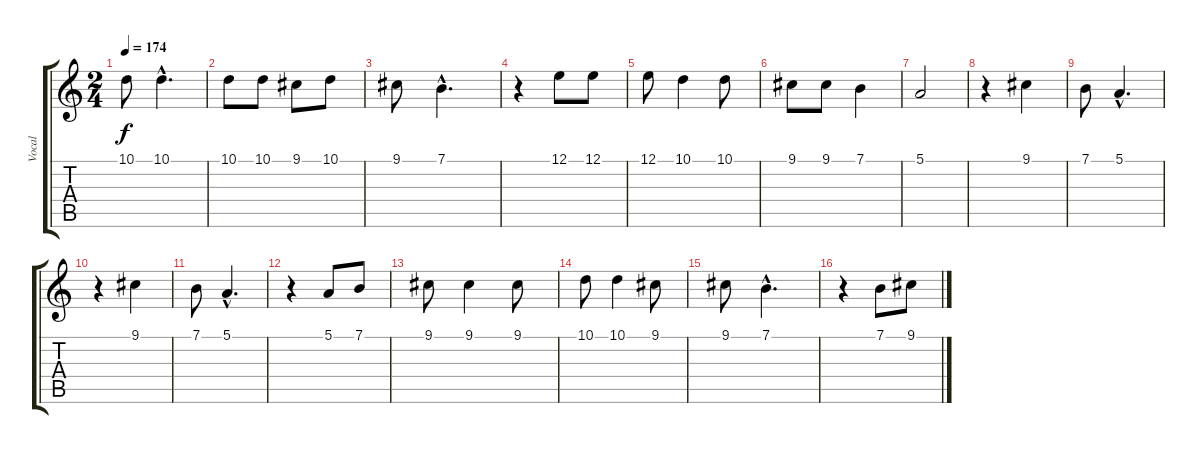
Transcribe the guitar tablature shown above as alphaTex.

\track ("Vocal" "Vocal") {instrument clarinet}
\staff {score tabs}
\tuning (E4 B3 G3 D3 A2 E2) {hide}
\ts (2 4)
\tempo 174
\clef g2
\ks c
10.1.8{dy f} 10.1{hac}.4{d} |
10.1.8 10.1.8 9.1.8 10.1.8 |
9.1.8 7.1{hac}.4{d} |
r.4 12.1.8 12.1.8 |
12.1.8 10.1.4 10.1.8 |
9.1.8 9.1.8 7.1.4 |
5.1.2 |
r.4 9.1.4 |
7.1.8 5.1{hac}.4{d} |
r.4 9.1.4 |
7.1.8 5.1{hac}.4{d} |
r.4 5.1.8 7.1.8 |
9.1.8 9.1.4 9.1.8 |
10.1.8 10.1.4 9.1.8 |
9.1.8 7.1{hac}.4{d} |
r.4 7.1.8 9.1.8
